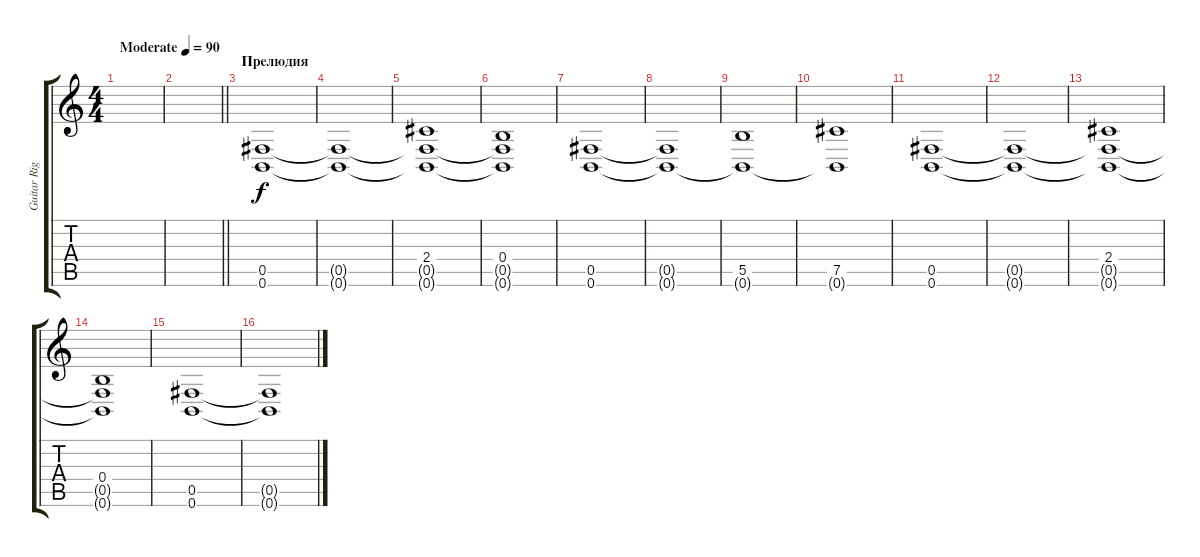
\track ("Guitar Right" "Guitar Rig") {instrument distortionguitar}
\staff {score tabs}
\tuning (Db4 Ab3 E3 B2 Gb2 B1) {hide}
\ts (4 4)
\tempo (90 "Moderate")
\clef g2
\ks c
|
\barLineRight lightlight
|
\section ("" "Прелюдия")
(0.5 0.6).1{volume 8 balance 10 instrument synthstrings2} |
(0.5{t} 0.6{t}).1 |
(2.4 0.5{t} 0.6{t}).1 |
(0.4 0.5{t} 0.6{t}).1 |
(0.5 0.6).1{volume 13} |
(0.5{t} 0.6{t}).1 |
(5.5 0.6{t}).1 |
(7.5 0.6{t}).1 |
(0.5 0.6).1 |
(0.5{t} 0.6{t}).1 |
(2.4 0.5{t} 0.6{t}).1 |
(0.4 0.5{t} 0.6{t}).1 |
(0.5 0.6).1{volume 0} |
(0.5{t} 0.6{t}).1
